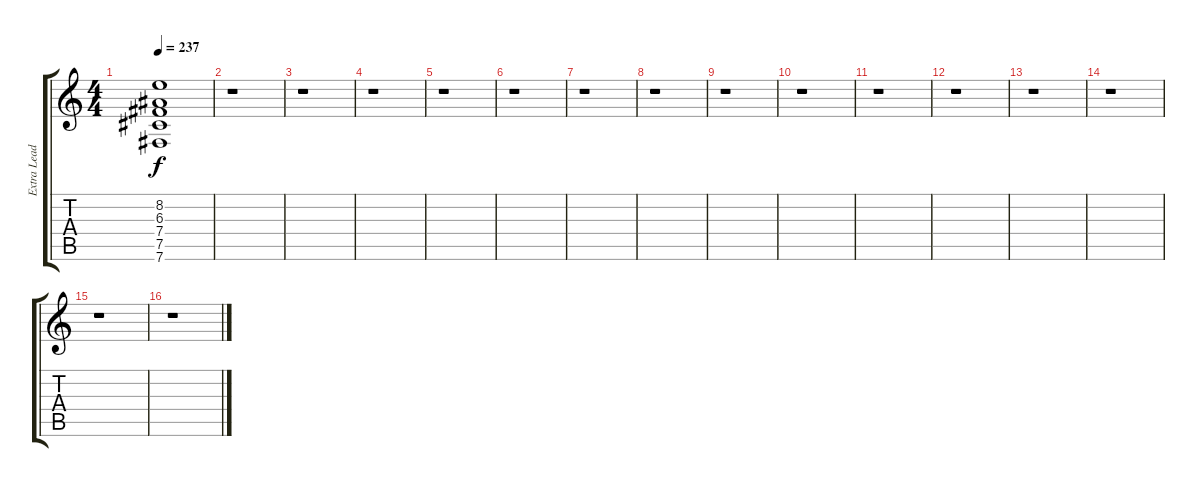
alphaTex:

\track ("Extra Lead" "Extra Lead") {instrument distortionguitar}
\staff {score tabs}
\tuning (Db4 Ab3 E3 B2 Gb2 B1) {hide}
\ts (4 4)
\tempo 237
\clef g2
\ks c
(8.2 6.3 7.4 7.5 7.6).1{dy f} |
r.1 |
r.1 |
r.1 |
r.1 |
r.1 |
r.1 |
r.1 |
r.1 |
r.1 |
r.1 |
r.1 |
r.1 |
r.1 |
r.1 |
r.1
